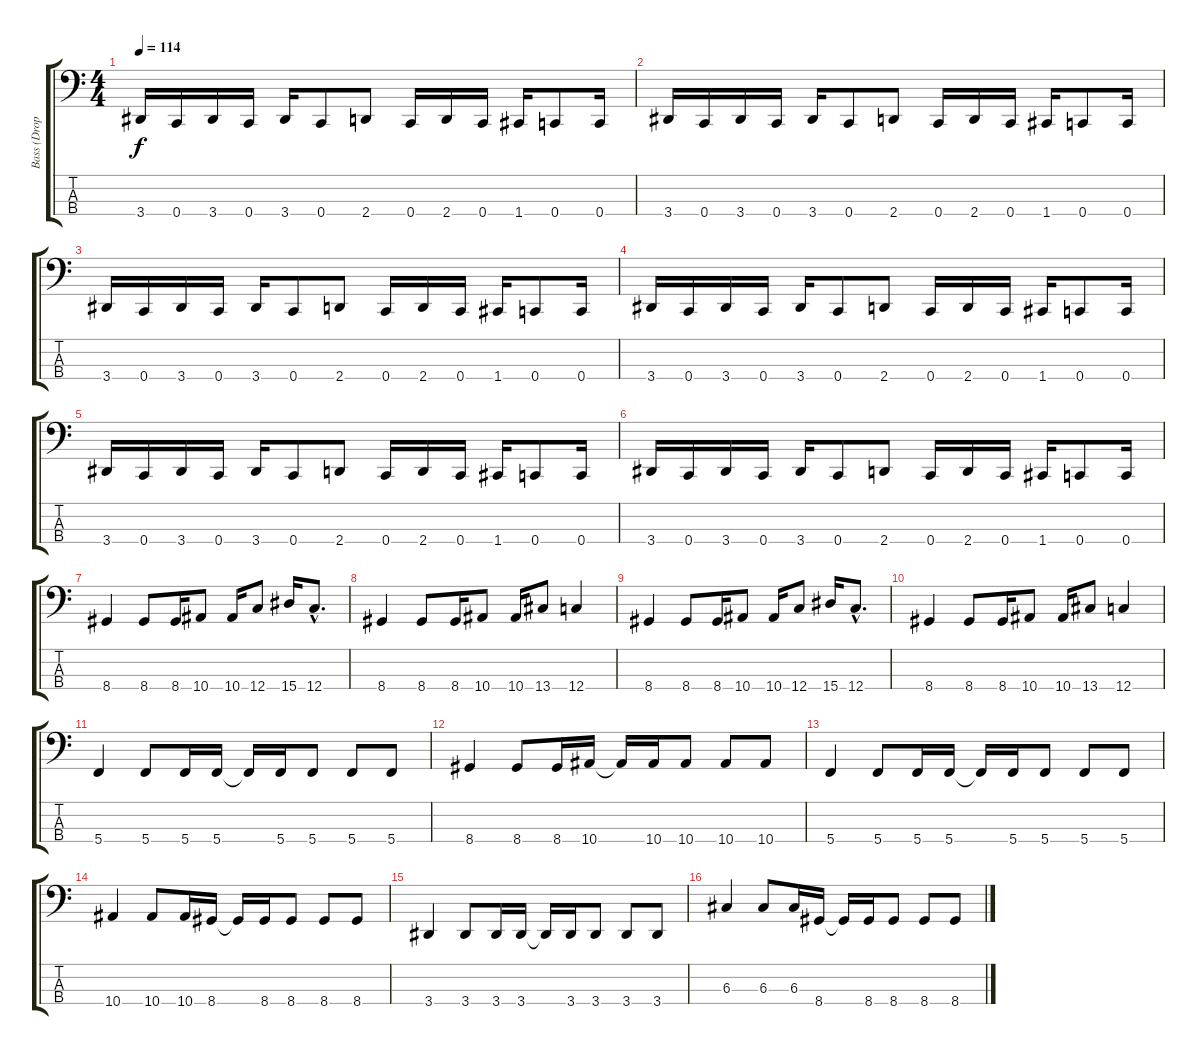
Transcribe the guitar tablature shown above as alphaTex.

\track ("Bass (Drop C)" "Bass (Drop") {instrument electricbasspick}
\staff {score tabs}
\tuning (F2 C2 G1 C1) {hide}
\ts (4 4)
\tempo 114
\clef f4
\ks c
3.4.16{dy f} 0.4.16 3.4.16 0.4.16 3.4.16 0.4.8 2.4.8 0.4.16 2.4.16 0.4.16 1.4.16 0.4.8 0.4.16 |
3.4.16 0.4.16 3.4.16 0.4.16 3.4.16 0.4.8 2.4.8 0.4.16 2.4.16 0.4.16 1.4.16 0.4.8 0.4.16 |
3.4.16 0.4.16 3.4.16 0.4.16 3.4.16 0.4.8 2.4.8 0.4.16 2.4.16 0.4.16 1.4.16 0.4.8 0.4.16 |
3.4.16 0.4.16 3.4.16 0.4.16 3.4.16 0.4.8 2.4.8 0.4.16 2.4.16 0.4.16 1.4.16 0.4.8 0.4.16 |
3.4.16 0.4.16 3.4.16 0.4.16 3.4.16 0.4.8 2.4.8 0.4.16 2.4.16 0.4.16 1.4.16 0.4.8 0.4.16 |
3.4.16 0.4.16 3.4.16 0.4.16 3.4.16 0.4.8 2.4.8 0.4.16 2.4.16 0.4.16 1.4.16 0.4.8 0.4.16 |
8.4.4 8.4.8 8.4.16 10.4.8 10.4.16 12.4.8 15.4.16 12.4{hac}.8{d} |
8.4.4 8.4.8 8.4.16 10.4.8 10.4.16 13.4.8 12.4.4 |
8.4.4 8.4.8 8.4.16 10.4.8 10.4.16 12.4.8 15.4.16 12.4{hac}.8{d} |
8.4.4 8.4.8 8.4.16 10.4.8 10.4.16 13.4.8 12.4.4 |
5.4.4 5.4.8 5.4.16 5.4.16 5.4{t}.16 5.4.16 5.4.8 5.4.8 5.4.8 |
8.4.4 8.4.8 8.4.16 10.4.16 10.4{t}.16 10.4.16 10.4.8 10.4.8 10.4.8 |
5.4.4 5.4.8 5.4.16 5.4.16 5.4{t}.16 5.4.16 5.4.8 5.4.8 5.4.8 |
10.4.4 10.4.8 10.4.16 8.4.16 8.4{t}.16 8.4.16 8.4.8 8.4.8 8.4.8 |
3.4.4 3.4.8 3.4.16 3.4.16 3.4{t}.16 3.4.16 3.4.8 3.4.8 3.4.8 |
6.3.4 6.3.8 6.3.16 8.4.16 8.4{t}.16 8.4.16 8.4.8 8.4.8 8.4.8
